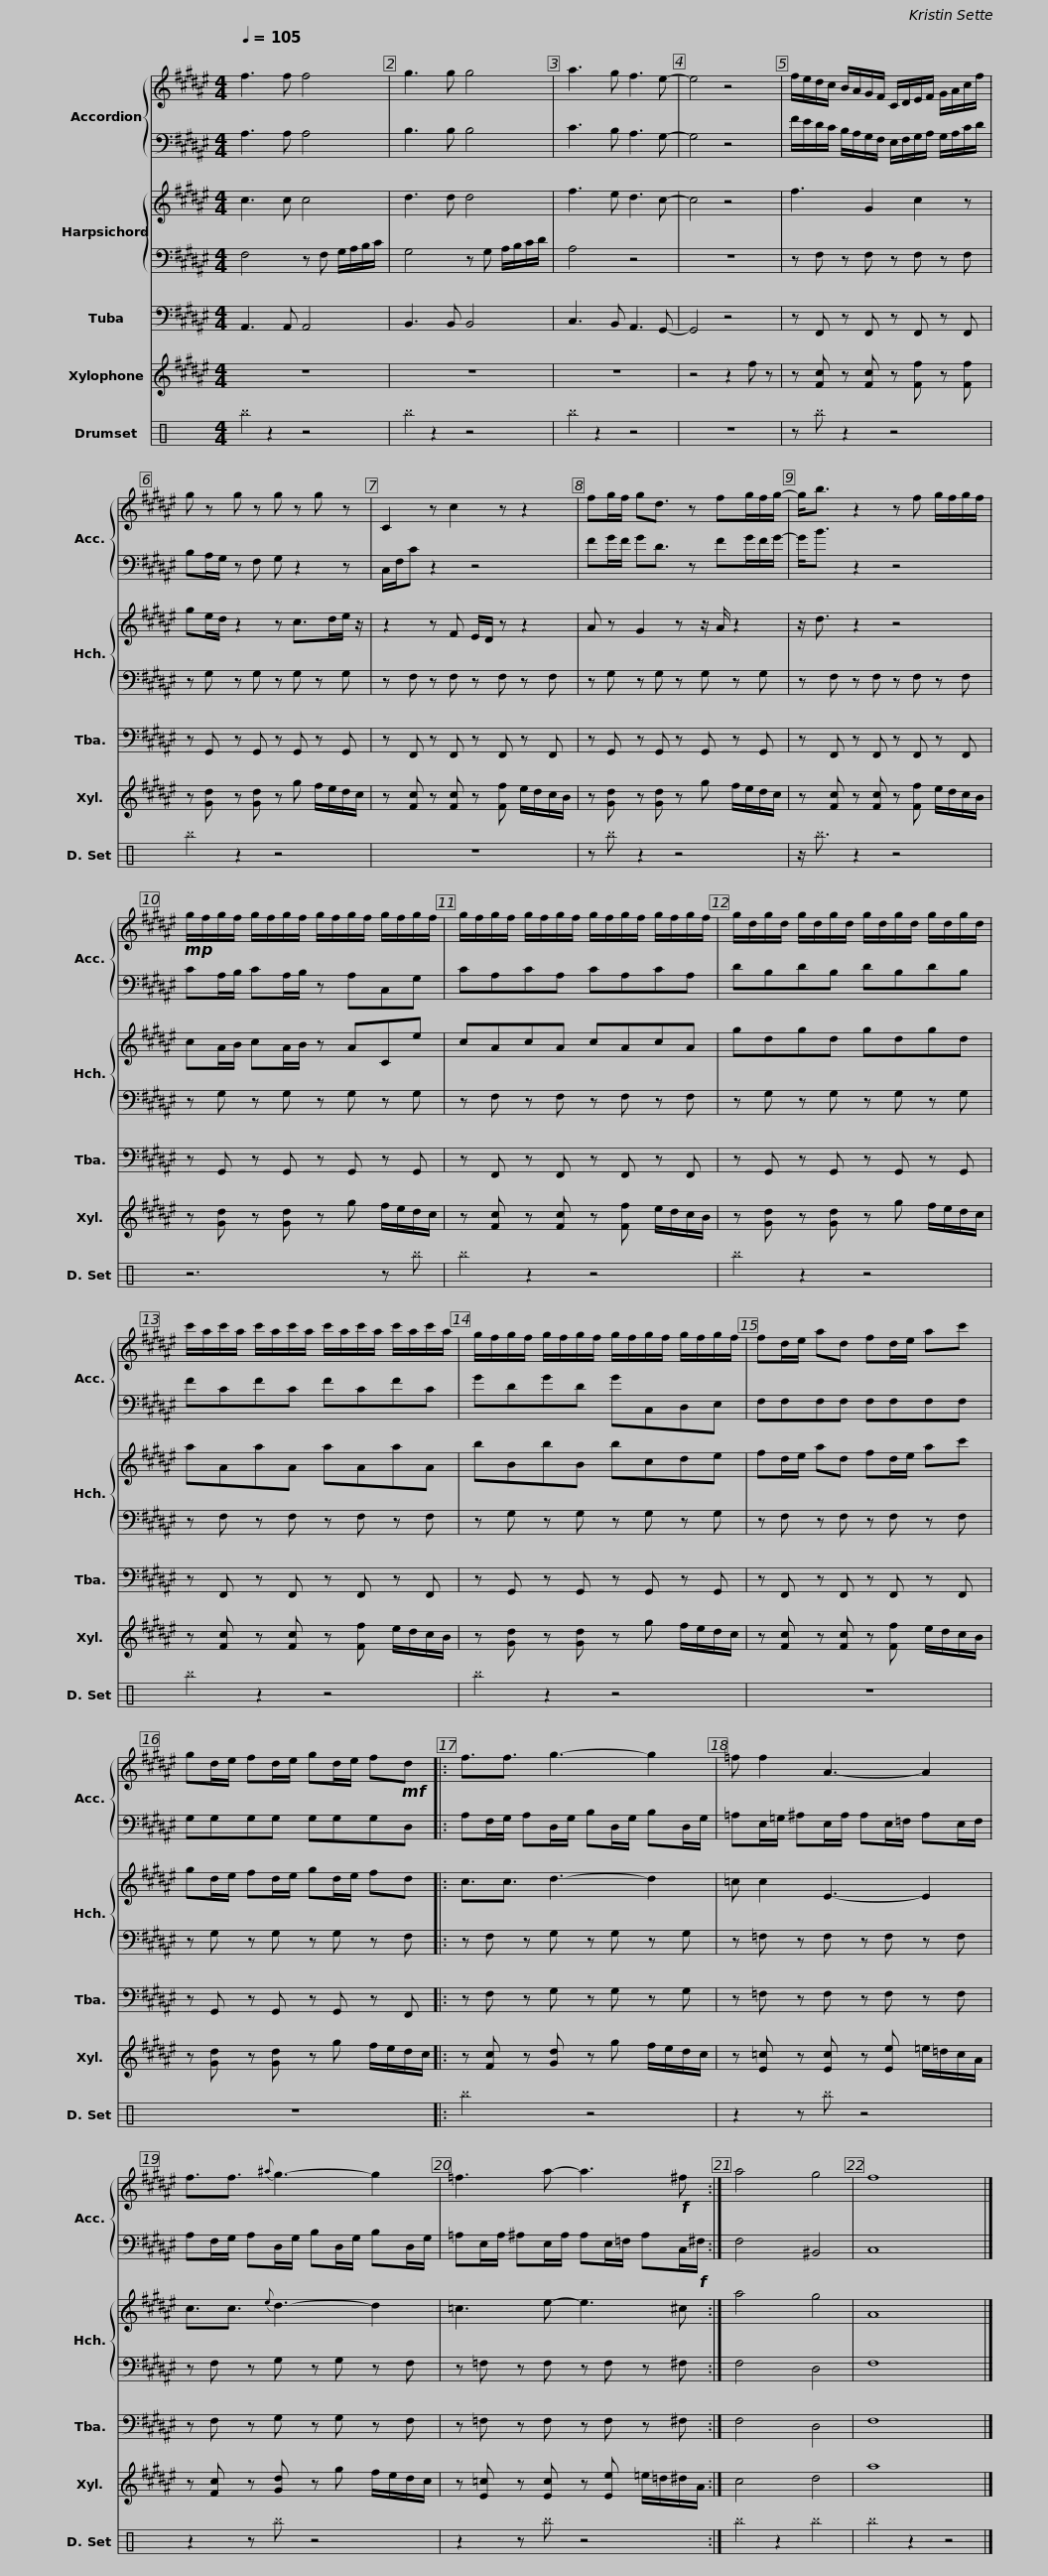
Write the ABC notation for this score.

X:1
%%score { 1 | 2 } { 3 | 4 } 5 6 7
L:1/8
Q:1/4=105
M:4/4
I:linebreak $
K:F#
V:1 treble
V:2 bass
V:3 treble
V:4 bass
V:5 bass
V:6 treble transpose=12
V:7 perc
K:none
V:1
 f3 f f4 | g3 g g4 | a3 g f3 e- | e4 z4 |$ f/e/d/c/ B/A/G/F/ C/D/E/F/ G/A/c/f/ | %5
 g z g z g z g z |$ C2 z c2 z z2 | fg/f/ gd3/2 z fg/f/g/- | g<b z2 z f g/f/g/f/ |$!mp! g/f/g/f/ g/f/g/f/ g/f/g/f/ g/f/g/f/ | %10
 g/f/g/f/ g/f/g/f/ g/f/g/f/ g/f/g/f/ |$ g/d/g/d/ g/d/g/d/ g/d/g/d/ g/d/g/d/ | c'/a/c'/a/ c'/a/c'/a/ c'/a/c'/a/ c'/a/c'/a/ |$ g/f/g/f/ g/f/g/f/ g/f/g/f/ g/f/g/f/ | fd/e/ ad fd/e/ ac' | %15
 gd/e/ fd/e/ gd/e/ f!mf!d |:$ f3/2f3/2 g3- g2 | =f f2 A3- A2 |$ f3/2f3/2{^a} g3- g2 | =f3 a- a3!f! ^f :| %20
 a4 g4 | f8 |] %22
V:2
 A,3 A, A,4 | B,3 B, B,4 | C3 B, A,3 G,- | G,4 z4 |$ F/E/D/C/ B,/A,/G,/F,/ E,/F,/G,/A,/ G,/A,/C/D/ | %5
 B,A,/G,/ z F, G, z2 z |$ C,/F,/C z2 z4 | FG/F/ GD3/2 z FG/F/G/- | G<B z2 z4 |$ CA,/B,/ CA,/B,/ z A,C,G, | %10
 CA,CA, CA,CA, |$ DB,DB, DB,DB, | FCFC FCFC |$ GDGD GC,D,E, | F,F,F,F, F,F,F,F, | %15
 G,G,G,G, G,G,G,D, |:$ A,F,/G,/ A,D,/G,/ B,D,/G,/ B,D,/G,/ | =A,E,/=G,/ ^A,E,/A,/ A,E,/=F,/ A,E,/F,/ |$ A,F,/G,/ A,D,/G,/ B,D,/G,/ B,D,/G,/ | =A,E,/A,/ ^A,E,/A,/ A,E,/=F,/ A,C,/!f!^F,/ :| %20
 F,4 ^B,,4 | C,8 |] %22
V:3
 c3 c c4 | d3 d d4 | f3 e d3 c- | c4 z4 |$ f3 G2 c2 z | %5
 ge/d/ z2 z c>de/ z/ |$ z2 z F E/D/ z z2 | A z G2 z z/ A/ z2 | z/ d3/2 z2 z4 |$ cA/B/ cA/B/ z ACe | %10
 cAcA cAcA |$ gdgd gdgd | aAaA aAaA |$ bBbB bcde | fd/e/ ad fd/e/ ac' | %15
 gd/e/ fd/e/ gd/e/ fd |:$ c3/2c3/2 d3- d2 | =c c2 E3- E2 |$ c3/2c3/2{e} d3- d2 | =c3 e- e3 ^c :| %20
 a4 g4 | A8 |] %22
V:4
 F,4 z F, G,/A,/B,/C/ | G,4 z G, A,/B,/C/D/ | A,4 z4 | z8 |$ z F, z F, z F, z F, | %5
 z G, z G, z G, z G, |$ z F, z F, z F, z F, | z G, z G, z G, z G, | z F, z F, z F, z F, |$ z G, z G, z G, z G, | %10
 z F, z F, z F, z F, |$ z G, z G, z G, z G, | z F, z F, z F, z F, |$ z G, z G, z G, z G, | z F, z F, z F, z F, | %15
 z G, z G, z G, z F, |:$ z F, z G, z G, z G, | z =F, z F, z F, z F, |$ z F, z G, z G, z F, | z =F, z F, z F, z ^F, :| %20
 F,4 D,4 | F,8 |] %22
V:5
 A,,3 A,, A,,4 | B,,3 B,, B,,4 | C,3 B,, A,,3 G,,- | G,,4 z4 |$ z F,, z F,, z F,, z F,, | %5
 z G,, z G,, z G,, z G,, |$ z F,, z F,, z F,, z F,, | z G,, z G,, z G,, z G,, | z F,, z F,, z F,, z F,, |$ z G,, z G,, z G,, z G,, | %10
 z F,, z F,, z F,, z F,, |$ z G,, z G,, z G,, z G,, | z F,, z F,, z F,, z F,, |$ z G,, z G,, z G,, z G,, | z F,, z F,, z F,, z F,, | %15
 z G,, z G,, z G,, z F,, |:$ z F, z G, z G, z G, | z =F, z F, z F, z F, |$ z F, z G, z G, z F, | z =F, z F, z F, z ^F, :| %20
 F,4 D,4 | F,8 |] %22
V:6
 z8 | z8 | z8 | z4 z2 f z |$ z [Fc] z [Fc] z [Ff] z [Ff] | %5
 z [Gd] z [Gd] z g f/e/d/c/ |$ z [Fc] z [Fc] z [Ff] e/d/c/B/ | z [Gd] z [Gd] z g f/e/d/c/ | z [Fc] z [Fc] z [Ff] e/d/c/B/ |$ z [Gd] z [Gd] z g f/e/d/c/ | %10
 z [Fc] z [Fc] z [Ff] e/d/c/B/ |$ z [Gd] z [Gd] z g f/e/d/c/ | z [Fc] z [Fc] z [Ff] e/d/c/B/ |$ z [Gd] z [Gd] z g f/e/d/c/ | z [Fc] z [Fc] z [Ff] e/d/c/B/ | %15
 z [Gd] z [Gd] z g f/e/d/c/ |:$ z [Fc] z [Gd] z g f/e/d/c/ | z [E=c] z [Ec] z [Ee] =e/=d/c/A/ |$ z [Fc] z [Gd] z g f/e/d/c/ | z [E=c] z [Ec] z [Ee] =e/=d/^d/A/ :| %20
 c4 d4 | a8 |] %22
V:7
[K:C] ^b2 z2 z4 | ^b2 z2 z4 | ^b2 z2 z4 | z8 |$ z ^b z2 z4 | %5
 ^b2 z2 z4 |$ z8 | z ^b z2 z4 | z/ ^b3/2 z2 z4 |$ z6 z ^b | %10
 ^b2 z2 z4 |$ ^b2 z2 z4 | ^b2 z2 z4 |$ ^b2 z2 z4 | z8 | %15
 z8 |:$ ^b4 z4 | z2 z ^b z4 |$ z2 z ^b z4 | z2 z ^b z4 :| %20
 ^b2 z2 ^b4 | ^b2 z2 z4 |] %22
